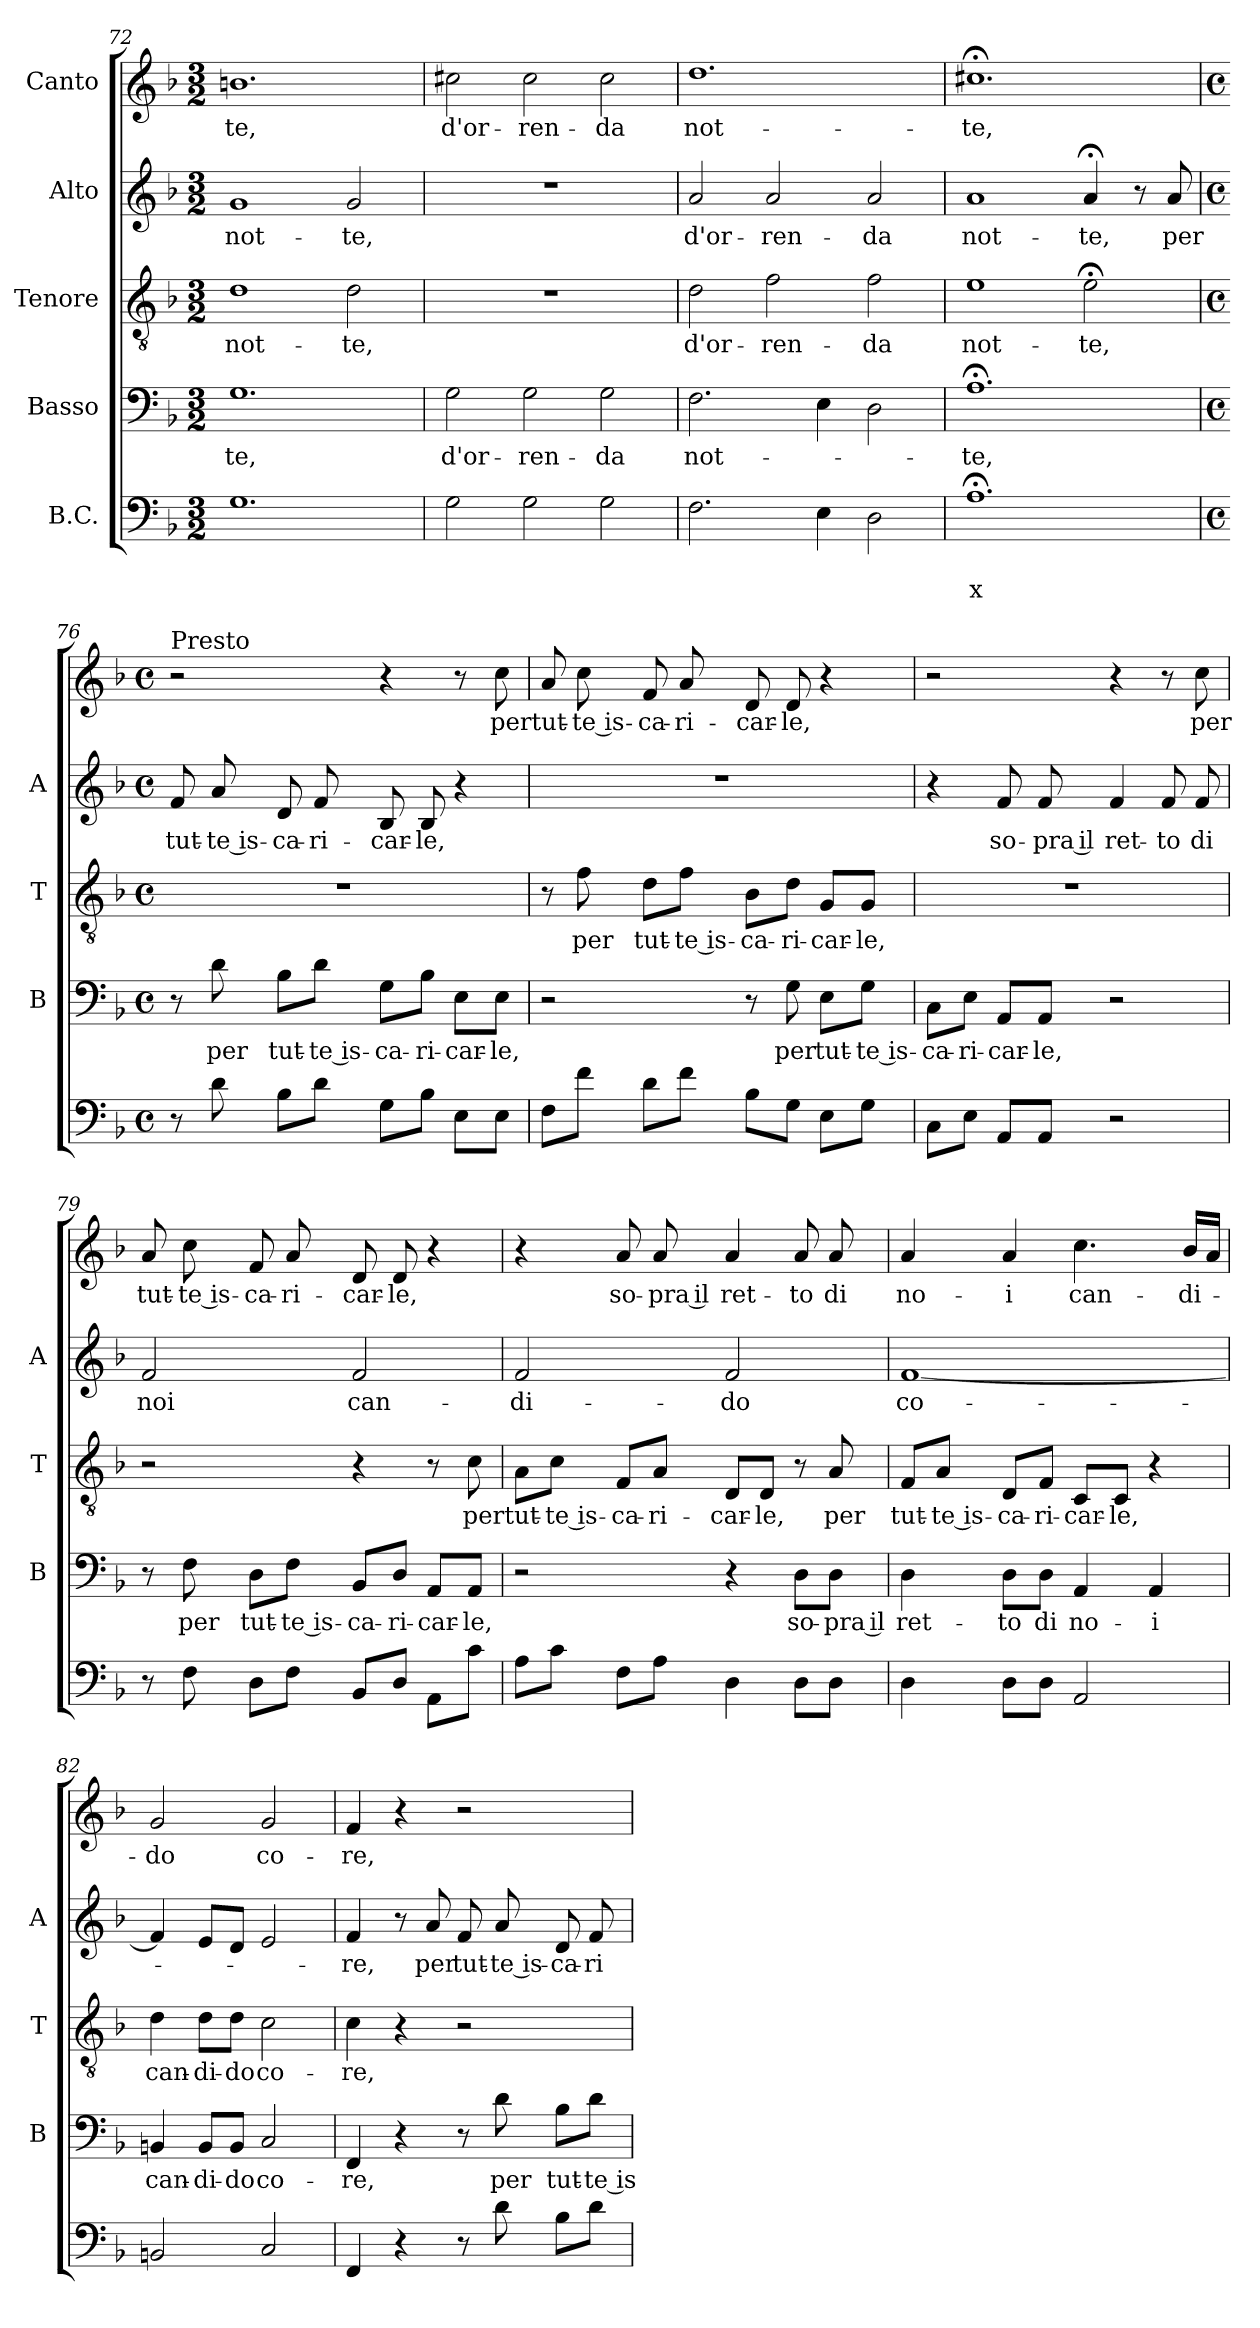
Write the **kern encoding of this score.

**kern	**text	**text	**kern	**text	**kern	**text	**kern	**text	**kern	**text
*part5	*part5	*part5	*part4	*part4	*part3	*part3	*part2	*part2	*part1	*part1
*staff5	*staff5	*staff5	*staff4	*staff4	*staff3	*staff3	*staff2	*staff2	*staff1	*staff1
*I"B.C.	*	*	*I"Basso	*	*I"Tenore	*	*I"Alto	*	*I"Canto	*
*	*	*	*I'B	*	*I'T	*	*I'A	*	*	*
*clefF4	*	*	*clefF4	*	*clefGv2	*	*clefG2	*	*clefG2	*
*k[b-]	*	*	*k[b-]	*	*k[b-]	*	*k[b-]	*	*k[b-]	*
*F:	*	*	*F:	*	*F:	*	*F:	*	*F:	*
*M3/2	*	*	*M3/2	*	*M3/2	*	*M3/2	*	*M3/2	*
=72	=72	=72	=72	=72	=72	=72	=72	=72	=72	=72
!	!	!	!	!LO:LY:b	!	!LO:LY:b	!	!LO:LY:b	!	!LO:LY:b
1.G	.	.	1.G	-te,	1d	not-	1g	not-	1.bn	-te,
!	!	!	!	!	!	!LO:LY:b	!	!LO:LY:b	!	!
.	.	.	.	.	2d\	-te,	2g/	-te,	.	.
=73	=73	=73	=73	=73	=73	=73	=73	=73	=73	=73
!	!	!	!	!LO:LY:b	!	!	!	!	!	!LO:LY:b
2G\	.	.	2G\	d'or-	1.r	.	1.r	.	2cc#X\	d'or-
!	!	!	!	!LO:LY:b	!	!	!	!	!	!LO:LY:b
2G\	.	.	2G\	-ren-	.	.	.	.	2cc#\	-ren-
!	!	!	!	!LO:LY:b	!	!	!	!	!	!LO:LY:b
2G\	.	.	2G\	-da	.	.	.	.	2cc#\	-da
=74	=74	=74	=74	=74	=74	=74	=74	=74	=74	=74
!	!	!	!	!LO:LY:b	!	!LO:LY:b	!	!LO:LY:b	!	!LO:LY:b
2.F\	.	.	2.F\	not-	2d\	d'or-	2a/	d'or-	1.dd	not-
!	!	!	!	!	!	!LO:LY:b	!	!LO:LY:b	!	!
.	.	.	.	.	2f\	-ren-	2a/	-ren-	.	.
4E\	.	.	4E\	.	.	.	.	.	.	.
!	!	!	!	!	!	!LO:LY:b	!	!LO:LY:b	!	!
2D\	.	.	2D\	.	2f\	-da	2a/	-da	.	.
=75	=75	=75	=75	=75	=75	=75	=75	=75	=75	=75
!	!	!LO:LY:b	!	!LO:LY:b	!	!LO:LY:b	!	!LO:LY:b	!	!LO:LY:b
1.A;<	.	x	1.A;<	-te,	1e	not-	1a	not-	1.cc#X;<	-te,
!	!	!	!	!	!	!LO:LY:b	!	!LO:LY:b	!	!
.	.	.	.	.	2e;<\	-te,	4a;/	-te,	.	.
.	.	.	.	.	.	.	8r	.	.	.
!	!	!	!	!	!	!	!	!LO:LY:b	!	!
.	.	.	.	.	.	.	8a/	per	.	.
!!LO:LB:g=z
=76	=76	=76	=76	=76	=76	=76	=76	=76	=76	=76
*M4/4	*	*	*M4/4	*	*M4/4	*	*M4/4	*	*M4/4	*
*met(c)	*	*	*met(c)	*	*met(c)	*	*met(c)	*	*met(c)	*
!	!	!	!	!	!	!	!	!	!LO:TX:a:t=Presto	!
!	!	!	!	!	!	!	!	!LO:LY:b	!	!
8r	.	.	8r	.	1r	.	8f/	tut-	2r	.
!	!	!	!	!LO:LY:b	!	!	!	!LO:LY:b	!	!
8d\	.	.	8d\	per	.	.	8a/	-te is-	.	.
!	!	!	!	!LO:LY:b	!	!	!	!LO:LY:b	!	!
8B-\L	.	.	8B-\L	tut-	.	.	8d/	-ca-	.	.
!	!	!	!	!LO:LY:b	!	!	!	!LO:LY:b	!	!
8d\J	.	.	8d\J	-te is-	.	.	8f/	-ri-	.	.
!	!	!	!	!LO:LY:b	!	!	!	!LO:LY:b	!	!
8G\L	.	.	8G\L	-ca-	.	.	8B-/	-car-	4r	.
!	!	!	!	!LO:LY:b	!	!	!	!LO:LY:b	!	!
8B-\J	.	.	8B-\J	-ri-	.	.	8B-/	-le,	.	.
!	!	!	!	!LO:LY:b	!	!	!	!	!	!
8E\L	.	.	8E\L	-car-	.	.	4r	.	8r	.
!	!	!	!	!LO:LY:b	!	!	!	!	!	!LO:LY:b
8E\J	.	.	8E\J	-le,	.	.	.	.	8cc\	per
=77	=77	=77	=77	=77	=77	=77	=77	=77	=77	=77
!	!	!	!	!	!	!	!	!	!	!LO:LY:b
8F\L	.	.	2r	.	8r	.	1r	.	8a/	tut-
!	!	!	!	!	!	!LO:LY:b	!	!	!	!LO:LY:b
8f\J	.	.	.	.	8f\	per	.	.	8cc\	-te is-
!	!	!	!	!	!	!LO:LY:b	!	!	!	!LO:LY:b
8d\L	.	.	.	.	8d\L	tut-	.	.	8f/	-ca-
!	!	!	!	!	!	!LO:LY:b	!	!	!	!LO:LY:b
8f\J	.	.	.	.	8f\J	-te is-	.	.	8a/	-ri-
!	!	!	!	!	!	!LO:LY:b	!	!	!	!LO:LY:b
8B-\L	.	.	8r	.	8B-\L	-ca-	.	.	8d/	-car-
!	!	!	!	!LO:LY:b	!	!LO:LY:b	!	!	!	!LO:LY:b
8G\J	.	.	8G\	per	8d\J	-ri-	.	.	8d/	-le,
!	!	!	!	!LO:LY:b	!	!LO:LY:b	!	!	!	!
8E\L	.	.	8E\L	tut-	8G/L	-car-	.	.	4r	.
!	!	!	!	!LO:LY:b	!	!LO:LY:b	!	!	!	!
8G\J	.	.	8G\J	-te is-	8G/J	-le,	.	.	.	.
=78	=78	=78	=78	=78	=78	=78	=78	=78	=78	=78
!	!	!	!	!LO:LY:b	!	!	!	!	!	!
8C\L	.	.	8C\L	-ca-	1r	.	4r	.	2r	.
!	!	!	!	!LO:LY:b	!	!	!	!	!	!
8E\J	.	.	8E\J	-ri-	.	.	.	.	.	.
!	!	!	!	!LO:LY:b	!	!	!	!LO:LY:b	!	!
8AA/L	.	.	8AA/L	-car-	.	.	8f/	so-	.	.
!	!	!	!	!LO:LY:b	!	!	!	!LO:LY:b	!	!
8AA/J	.	.	8AA/J	-le,	.	.	8f/	-pra il	.	.
!	!	!	!	!	!	!	!	!LO:LY:b	!	!
2r	.	.	2r	.	.	.	4f/	ret-	4r	.
!	!	!	!	!	!	!	!	!LO:LY:b	!	!
.	.	.	.	.	.	.	8f/	-to	8r	.
!	!	!	!	!	!	!	!	!LO:LY:b	!	!LO:LY:b
.	.	.	.	.	.	.	8f/	di	8cc\	per
=79	=79	=79	=79	=79	=79	=79	=79	=79	=79	=79
!	!	!	!	!	!	!	!	!LO:LY:b	!	!LO:LY:b
8r	.	.	8r	.	2r	.	2f/	noi	8a/	tut-
!	!	!	!	!LO:LY:b	!	!	!	!	!	!LO:LY:b
8F\	.	.	8F\	per	.	.	.	.	8cc\	-te is-
!	!	!	!	!LO:LY:b	!	!	!	!	!	!LO:LY:b
8D\L	.	.	8D\L	tut-	.	.	.	.	8f/	-ca-
!	!	!	!	!LO:LY:b	!	!	!	!	!	!LO:LY:b
8F\J	.	.	8F\J	-te is-	.	.	.	.	8a/	-ri-
!	!	!	!	!LO:LY:b	!	!	!	!LO:LY:b	!	!LO:LY:b
8BB-/L	.	.	8BB-/L	-ca-	4r	.	2f/	can-	8d/	-car-
!	!	!	!	!LO:LY:b	!	!	!	!	!	!LO:LY:b
8D/J	.	.	8D/J	-ri-	.	.	.	.	8d/	-le,
!	!	!	!	!LO:LY:b	!	!	!	!	!	!
8AA\L	.	.	8AA/L	-car-	8r	.	.	.	4r	.
!	!	!	!	!LO:LY:b	!	!LO:LY:b	!	!	!	!
8c\J	.	.	8AA/J	-le,	8c\	per	.	.	.	.
!!LO:PB:g=z
=80	=80	=80	=80	=80	=80	=80	=80	=80	=80	=80
!	!	!	!	!	!	!LO:LY:b	!	!LO:LY:b	!	!
8A\L	.	.	2r	.	8A\L	tut-	2f/	-di-	4r	.
!	!	!	!	!	!	!LO:LY:b	!	!	!	!
8c\J	.	.	.	.	8c\J	-te is-	.	.	.	.
!	!	!	!	!	!	!LO:LY:b	!	!	!	!LO:LY:b
8F\L	.	.	.	.	8F/L	-ca-	.	.	8a/	so-
!	!	!	!	!	!	!LO:LY:b	!	!	!	!LO:LY:b
8A\J	.	.	.	.	8A/J	-ri-	.	.	8a/	-pra il
!	!	!	!	!	!	!LO:LY:b	!	!LO:LY:b	!	!LO:LY:b
4D\	.	.	4r	.	8D/L	-car-	2f/	-do	4a/	ret-
!	!	!	!	!	!	!LO:LY:b	!	!	!	!
.	.	.	.	.	8D/J	-le,	.	.	.	.
!	!	!	!	!LO:LY:b	!	!	!	!	!	!LO:LY:b
8D\L	.	.	8D\L	so-	8r	.	.	.	8a/	-to
!	!	!	!	!LO:LY:b	!	!LO:LY:b	!	!	!	!LO:LY:b
8D\J	.	.	8D\J	-pra il	8A/	per	.	.	8a/	di
=81	=81	=81	=81	=81	=81	=81	=81	=81	=81	=81
!	!	!	!	!LO:LY:b	!	!LO:LY:b	!	!LO:LY:b	!	!LO:LY:b
4D\	.	.	4D\	ret-	8F/L	tut-	[1f	co-	4a/	no-
!	!	!	!	!	!	!LO:LY:b	!	!	!	!
.	.	.	.	.	8A/J	-te is-	.	.	.	.
!	!	!	!	!LO:LY:b	!	!LO:LY:b	!	!	!	!LO:LY:b
8D\L	.	.	8D\L	-to	8D/L	-ca-	.	.	4a/	-i
!	!	!	!	!LO:LY:b	!	!LO:LY:b	!	!	!	!
8D\J	.	.	8D\J	di	8F/J	-ri-	.	.	.	.
!	!	!	!	!LO:LY:b	!	!LO:LY:b	!	!	!	!LO:LY:b
2AA/	.	.	4AA/	no-	8C/L	-car-	.	.	4.cc\	can-
!	!	!	!	!	!	!LO:LY:b	!	!	!	!
.	.	.	.	.	8C/J	-le,	.	.	.	.
!	!	!	!	!LO:LY:b	!	!	!	!	!	!
.	.	.	4AA/	-i	4r	.	.	.	.	.
!	!	!	!	!	!	!	!	!	!	!LO:LY:b
.	.	.	.	.	.	.	.	.	16b-/LL	-di-
.	.	.	.	.	.	.	.	.	16a/JJ	.
=82	=82	=82	=82	=82	=82	=82	=82	=82	=82	=82
!	!	!	!	!LO:LY:b	!	!LO:LY:b	!	!	!	!LO:LY:b
2BBn/	.	.	4BBn/	can-	4d\	can-	4f/]	.	2g/	-do
!	!	!	!	!LO:LY:b	!	!LO:LY:b	!	!	!	!
.	.	.	8BB/L	-di-	8d\L	-di-	8e/L	.	.	.
!	!	!	!	!LO:LY:b	!	!LO:LY:b	!	!	!	!
.	.	.	8BB/J	-do	8d\J	-do	8d/J	.	.	.
!	!	!	!	!LO:LY:b	!	!LO:LY:b	!	!	!	!LO:LY:b
2C/	.	.	2C/	co-	2c\	co-	2e/	.	2g/	co-
=83	=83	=83	=83	=83	=83	=83	=83	=83	=83	=83
!	!	!	!	!LO:LY:b	!	!LO:LY:b	!	!LO:LY:b	!	!LO:LY:b
4FF/	.	.	4FF/	-re,	4c\	-re,	4f/	-re,	4f/	-re,
4r	.	.	4r	.	4r	.	8r	.	4r	.
!	!	!	!	!	!	!	!	!LO:LY:b	!	!
.	.	.	.	.	.	.	8a/	per	.	.
!	!	!	!	!	!	!	!	!LO:LY:b	!	!
8r	.	.	8r	.	2r	.	8f/	tut-	2r	.
!	!	!	!	!LO:LY:b	!	!	!	!LO:LY:b	!	!
8d\	.	.	8d\	per	.	.	8a/	-te is-	.	.
!	!	!	!	!LO:LY:b	!	!	!	!LO:LY:b	!	!
8B-\L	.	.	8B-\L	tut-	.	.	8d/	-ca-	.	.
!	!	!	!	!LO:LY:b	!	!	!	!LO:LY:b	!	!
8d\J	.	.	8d\J	-te is-	.	.	8f/	-ri-	.	.
=	=	=	=	=	=	=	=	=	=	=
*-	*-	*-	*-	*-	*-	*-	*-	*-	*-	*-
